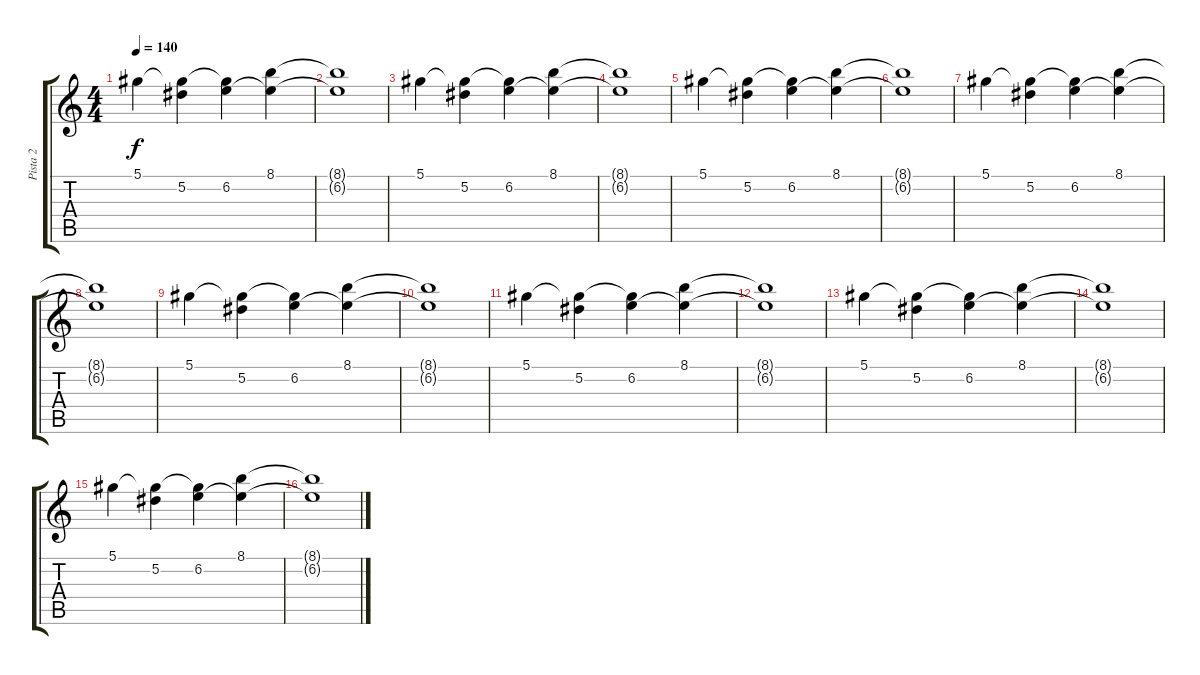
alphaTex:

\track ("Pista 2" "Pista 2") {instrument distortionguitar}
\staff {score tabs}
\tuning (Eb4 Bb3 Gb3 Db3 Ab2 Db2) {hide}
\ts (4 4)
\tempo 140
\clef g2
\ks c
5.1.4{dy f} (5.1{t} 5.2).4 (5.1{t} 6.2).4 (8.1 6.2{t}).4 |
(8.1{t} 6.2{t}).1 |
5.1.4 (5.1{t} 5.2).4 (5.1{t} 6.2).4 (8.1 6.2{t}).4 |
(8.1{t} 6.2{t}).1 |
5.1.4 (5.1{t} 5.2).4 (5.1{t} 6.2).4 (8.1 6.2{t}).4 |
(8.1{t} 6.2{t}).1 |
5.1.4 (5.1{t} 5.2).4 (5.1{t} 6.2).4 (8.1 6.2{t}).4 |
(8.1{t} 6.2{t}).1 |
5.1.4 (5.1{t} 5.2).4 (5.1{t} 6.2).4 (8.1 6.2{t}).4 |
(8.1{t} 6.2{t}).1 |
5.1.4 (5.1{t} 5.2).4 (5.1{t} 6.2).4 (8.1 6.2{t}).4 |
(8.1{t} 6.2{t}).1 |
5.1.4 (5.1{t} 5.2).4 (5.1{t} 6.2).4 (8.1 6.2{t}).4 |
(8.1{t} 6.2{t}).1 |
5.1.4 (5.1{t} 5.2).4 (5.1{t} 6.2).4 (8.1 6.2{t}).4 |
(8.1{t} 6.2{t}).1
